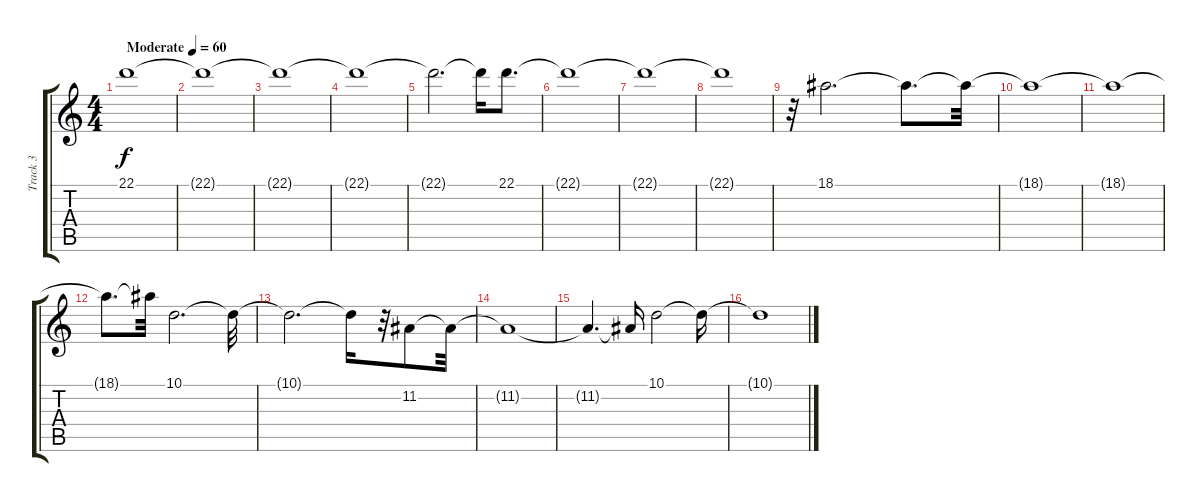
\track ("Track 3" "Track 3") {instrument pad8sweep}
\staff {score tabs}
\tuning (E4 B3 G3 D3 A2 E2) {hide}
\ts (4 4)
\tempo (60 "Moderate")
\clef g2
\ks c
22.1.1{dy f instrument pad8sweep} |
22.1{t}.1 |
22.1{t}.1 |
22.1{t}.1 |
22.1{t}.2{d} 22.1{t}.16 22.1.8{d} |
22.1{t}.1 |
22.1{t}.1 |
22.1{t}.1 |
r.32 18.1.2{d} 18.1{t}.8{d} 18.1{t}.32 |
18.1{t}.1 |
18.1{t}.1 |
18.1{t}.8{d} 18.1{t}.32 10.1.2{d} 10.1{t}.32 |
10.1{t}.2{d} 10.1{t}.16 r.32 11.2.8 11.2{t}.32 |
11.2{t}.1 |
11.2{t}.4{d} 11.2{t}.16 10.1.2 10.1{t}.16 |
10.1{t}.1
